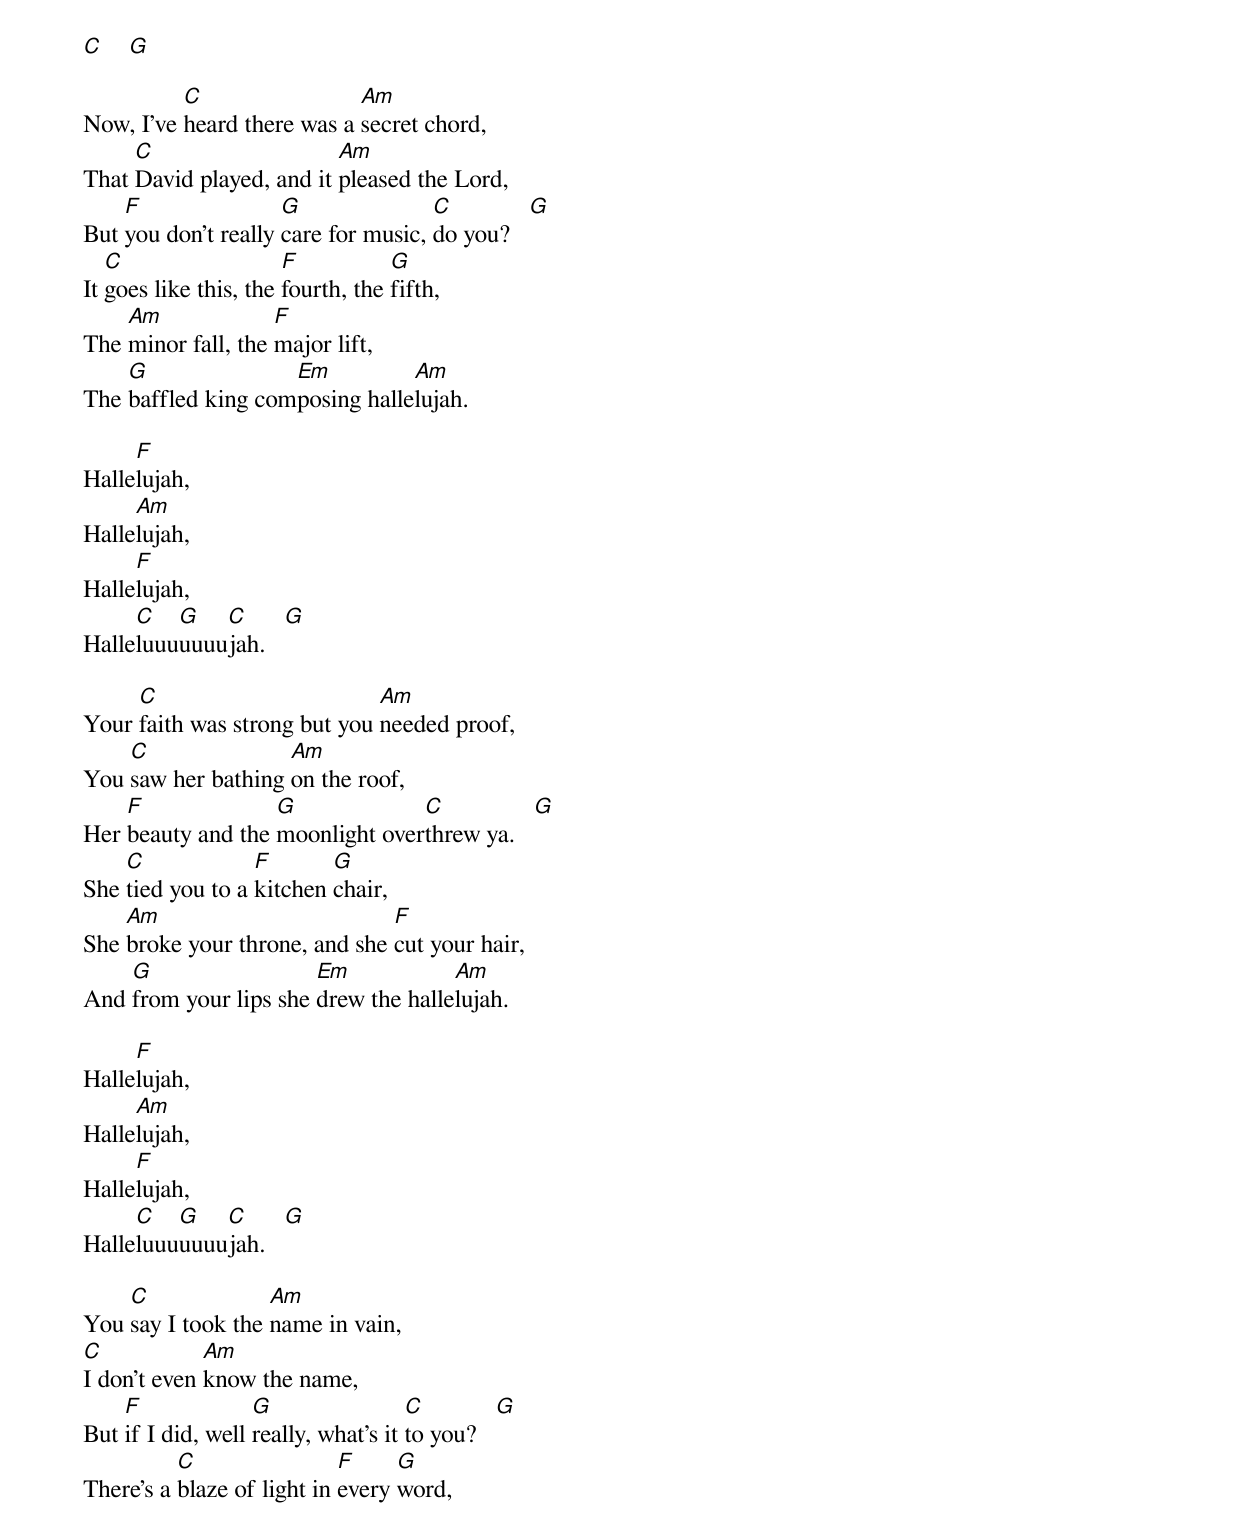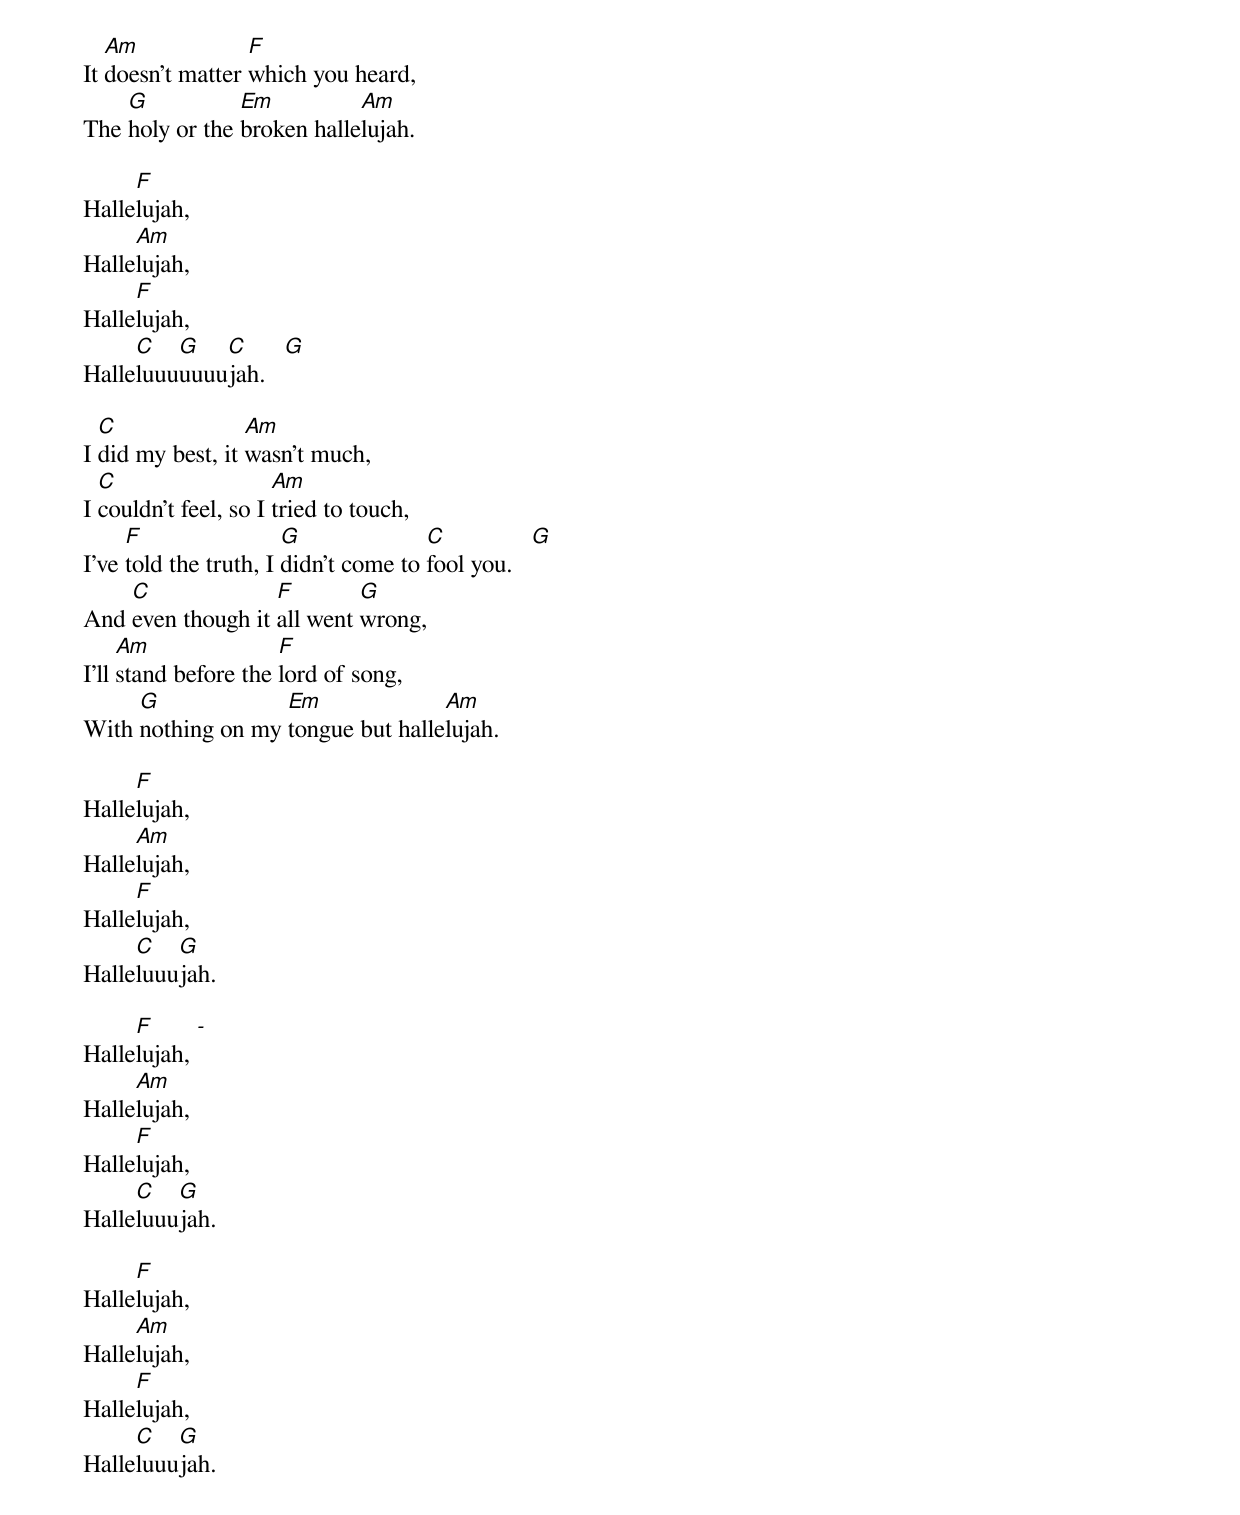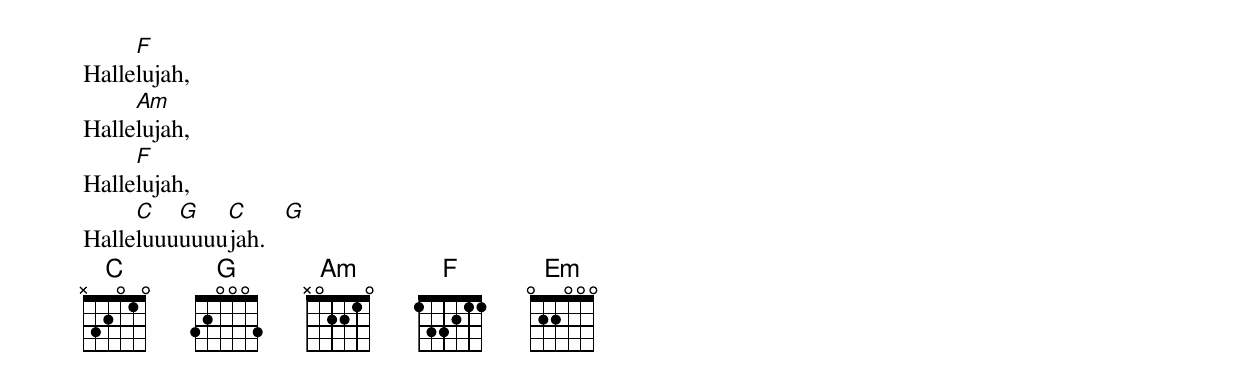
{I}
[C]    [G]

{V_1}
Now, I've [C]heard there was a [Am]secret chord,
That [C]David played, and it [Am]pleased the Lord,
But [F]you don't really [G]care for music, [C]do you?   [G]
It [C]goes like this, the [F]fourth, the [G]fifth,
The [Am]minor fall, the [F]major lift,
The [G]baffled king com[Em]posing halle[Am]lujah.

{C}
Halle[F]lujah,
Halle[Am]lujah,
Halle[F]lujah,
Halle[C]luuu[G]uuuu[C]jah.   [G]

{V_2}
Your [C]faith was strong but you [Am]needed proof,
You [C]saw her bathing [Am]on the roof,
Her [F]beauty and the [G]moonlight over[C]threw ya.   [G]
She [C]tied you to a [F]kitchen [G]chair,
She [Am]broke your throne, and she [F]cut your hair,
And [G]from your lips she [Em]drew the halle[Am]lujah.

{C}
Halle[F]lujah,
Halle[Am]lujah,
Halle[F]lujah,
Halle[C]luuu[G]uuuu[C]jah.   [G]

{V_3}
You [C]say I took the [Am]name in vain,
[C]I don't even [Am]know the name,
But [F]if I did, well [G]really, what's it [C]to you?   [G]
There's a [C]blaze of light in [F]every [G]word,
It [Am]doesn't matter [F]which you heard,
The [G]holy or the [Em]broken halle[Am]lujah.

{C}
Halle[F]lujah,
Halle[Am]lujah,
Halle[F]lujah,
Halle[C]luuu[G]uuuu[C]jah.   [G]

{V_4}
I [C]did my best, it [Am]wasn't much,
I [C]couldn't feel, so I [Am]tried to touch,
I've [F]told the truth, I [G]didn't come to [C]fool you.   [G]
And [C]even though it [F]all went [G]wrong,
I'll [Am]stand before the [F]lord of song,
With [G]nothing on my [Em]tongue but halle[Am]lujah.

{C}
Halle[F]lujah,
Halle[Am]lujah,
Halle[F]lujah,
Halle[C]luuu[G]jah.

{C}
Halle[F]lujah, [-]
Halle[Am]lujah,
Halle[F]lujah,
Halle[C]luuu[G]jah.

{C}
Halle[F]lujah,
Halle[Am]lujah,
Halle[F]lujah,
Halle[C]luuu[G]jah.

{C}
Halle[F]lujah,
Halle[Am]lujah,
Halle[F]lujah,
Halle[C]luuu[G]uuuu[C]jah.   [G]
